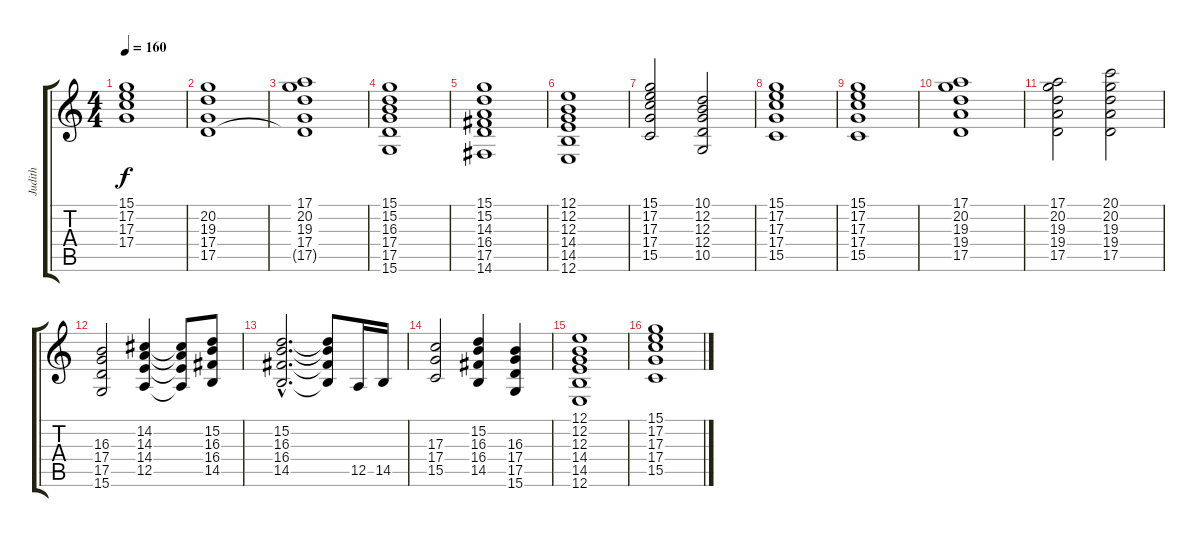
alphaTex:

\track ("Judith" "Judith") {instrument stringensemble1}
\staff {score tabs}
\tuning (E4 B3 G3 D3 A2 E2) {hide}
\ts (4 4)
\tempo 160
\clef g2
\ks c
(15.1 17.2 17.3 17.4).1{dy f} |
(20.2 19.3 17.4 17.5).1 |
(17.1 20.2 19.3 17.4 17.5{t}).1 |
(15.1 15.2 16.3 17.4 17.5 15.6).1 |
(15.1 15.2 14.3 16.4 17.5 14.6).1 |
(12.1 12.2 12.3 14.4 14.5 12.6).1 |
(15.1 17.2 17.3 17.4 15.5).2 (10.1 12.2 12.3 12.4 10.5).2 |
(15.1 17.2 17.3 17.4 15.5).1 |
(15.1 17.2 17.3 17.4 15.5).1 |
(17.1 20.2 19.3 19.4 17.5).1 |
(17.1 20.2 19.3 19.4 17.5).2 (20.1 20.2 19.3 19.4 17.5).2 |
(16.3 17.4 17.5 15.6).2 (14.2 14.3 14.4 12.5).4 (14.2{t} 14.3{t} 14.4{t} 12.5{t}).8 (15.2 16.3 16.4 14.5).8 |
(15.2{hac} 16.3{hac} 16.4{hac} 14.5{hac}).2{d} (15.2{t} 16.3{t} 16.4{t} 14.5{t}).8 12.5.16 14.5.16 |
(17.3 17.4 15.5).2 (15.2 16.3 16.4 14.5).4 (16.3 17.4 17.5 15.6).4 |
(12.1 12.2 12.3 14.4 14.5 12.6).1 |
(15.1 17.2 17.3 17.4 15.5).1
